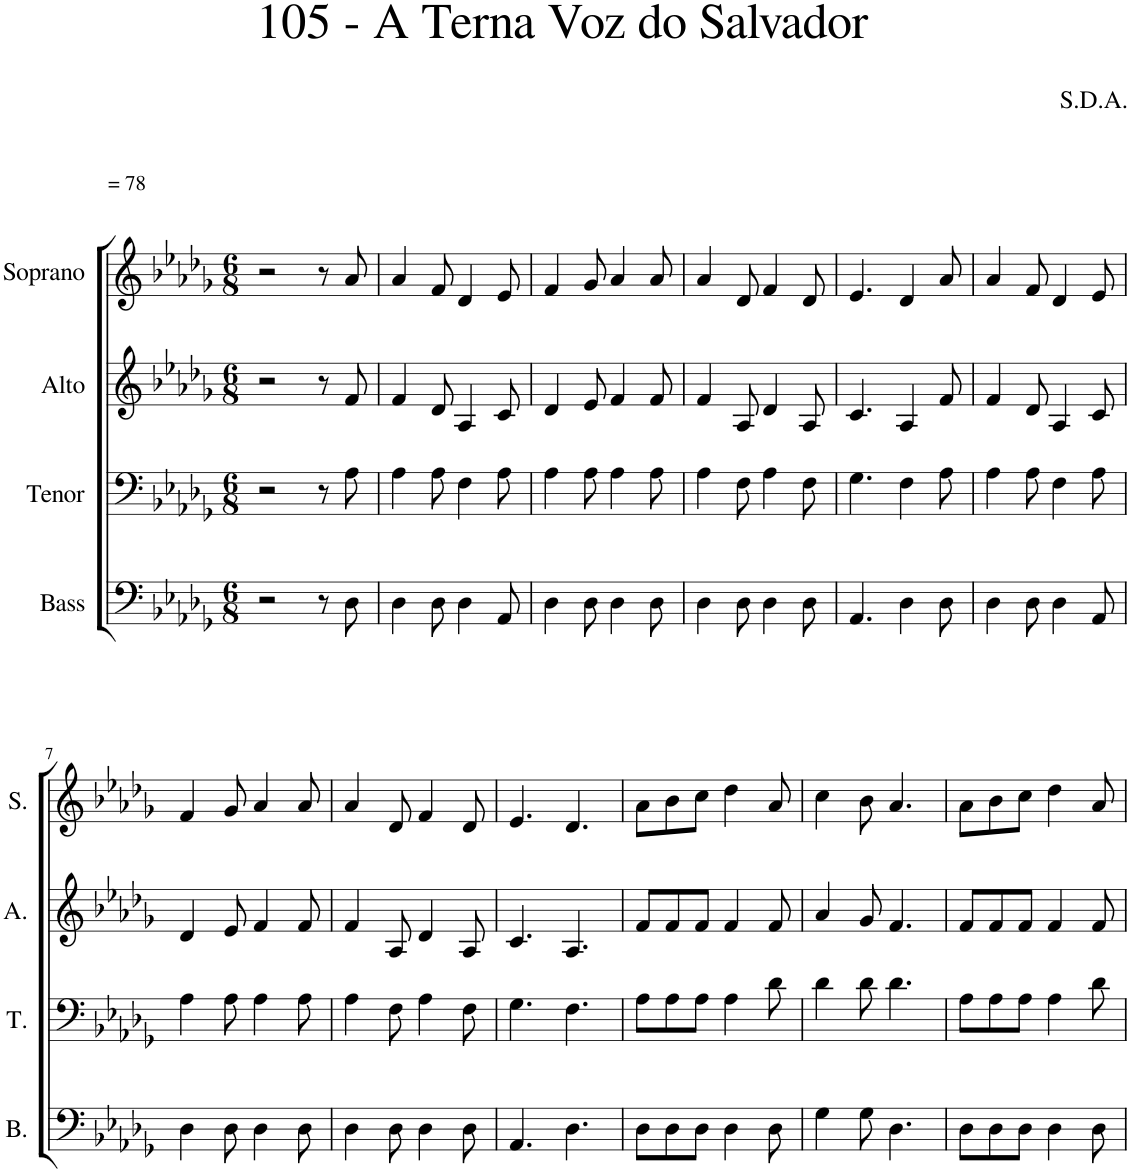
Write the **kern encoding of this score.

**kern	**kern	**kern	**kern
*part4	*part3	*part2	*part1
*staff4	*staff3	*staff2	*staff1
*I"Bass	*I"Tenor	*I"Alto	*I"Soprano
*I'B.	*I'T.	*I'A.	*I'S.
*clefF4	*clefF4	*clefG2	*clefG2
*k[b-e-a-d-g-]	*k[b-e-a-d-g-]	*k[b-e-a-d-g-]	*k[b-e-a-d-g-]
*M6/8	*M6/8	*M6/8	*M6/8
=1	=1	=1	=1
!	!	!	!LO:TX:a:t== 78
2r	2r	2r	2r
8r	8r	8r	8r
8D-\	8A-\	8f/	8a-/
=2	=2	=2	=2
4D-\	4A-\	4f/	4a-/
8D-\	8A-\	8d-/	8f/
4D-\	4F\	4A-/	4d-/
8AA-/	8A-\	8c/	8e-/
=3	=3	=3	=3
4D-\	4A-\	4d-/	4f/
8D-\	8A-\	8e-/	8g-/
4D-\	4A-\	4f/	4a-/
8D-\	8A-\	8f/	8a-/
=4	=4	=4	=4
4D-\	4A-\	4f/	4a-/
8D-\	8F\	8A-/	8d-/
4D-\	4A-\	4d-/	4f/
8D-\	8F\	8A-/	8d-/
=5	=5	=5	=5
4.AA-/	4.G-\	4.c/	4.e-/
4D-\	4F\	4A-/	4d-/
8D-\	8A-\	8f/	8a-/
=6	=6	=6	=6
4D-\	4A-\	4f/	4a-/
8D-\	8A-\	8d-/	8f/
4D-\	4F\	4A-/	4d-/
8AA-/	8A-\	8c/	8e-/
!!LO:LB:g=z
=7	=7	=7	=7
4D-\	4A-\	4d-/	4f/
8D-\	8A-\	8e-/	8g-/
4D-\	4A-\	4f/	4a-/
8D-\	8A-\	8f/	8a-/
=8	=8	=8	=8
4D-\	4A-\	4f/	4a-/
8D-\	8F\	8A-/	8d-/
4D-\	4A-\	4d-/	4f/
8D-\	8F\	8A-/	8d-/
=9	=9	=9	=9
4.AA-/	4.G-\	4.c/	4.e-/
4.D-\	4.F\	4.A-/	4.d-/
=10	=10	=10	=10
8D-\L	8A-\L	8f/L	8a-\L
8D-\	8A-\	8f/	8b-\
8D-\J	8A-\J	8f/J	8cc\J
4D-\	4A-\	4f/	4dd-\
8D-\	8d-\	8f/	8a-/
=11	=11	=11	=11
4G-\	4d-\	4a-/	4cc\
8G-\	8d-\	8g-/	8b-\
4.D-\	4.d-\	4.f/	4.a-/
=12	=12	=12	=12
8D-\L	8A-\L	8f/L	8a-\L
8D-\	8A-\	8f/	8b-\
8D-\J	8A-\J	8f/J	8cc\J
4D-\	4A-\	4f/	4dd-\
8D-\	8d-\	8f/	8a-/
=	=	=	=
*-	*-	*-	*-
